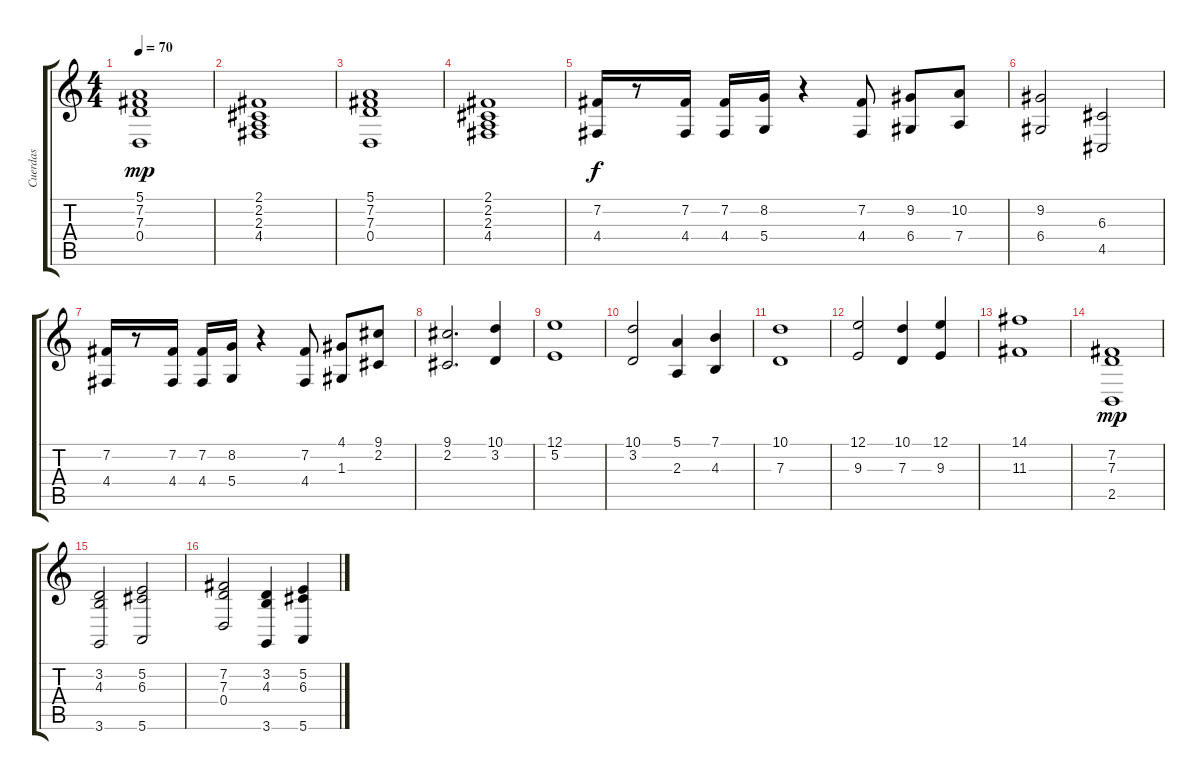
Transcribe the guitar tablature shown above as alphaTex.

\track ("Cuerdas" "Cuerdas") {instrument stringensemble1}
\staff {score tabs}
\tuning (E4 B3 G3 D3 A2 E2) {hide}
\ts (4 4)
\tempo 70
\clef g2
\ks c
(5.1 7.2 7.3 0.4).1{dy mp} |
(2.1 2.2 2.3 4.4).1 |
(5.1 7.2 7.3 0.4).1 |
(2.1 2.2 2.3 4.4).1 |
(7.2 4.4).16{dy f} r.8 (7.2 4.4).16 (7.2 4.4).16 (8.2 5.4).16 r.4 (7.2 4.4).8 (9.2 6.4).8 (10.2 7.4).8 |
(9.2 6.4).2 (6.3 4.5).2 |
(7.2 4.4).16 r.8 (7.2 4.4).16 (7.2 4.4).16 (8.2 5.4).16 r.4 (7.2 4.4).8 (4.1 1.3).8 (9.1 2.2).8 |
(9.1 2.2).2{d} (10.1 3.2).4 |
(12.1 5.2).1 |
(10.1 3.2).2 (5.1 2.3).4 (7.1 4.3).4 |
(10.1 7.3).1 |
(12.1 9.3).2 (10.1 7.3).4 (12.1 9.3).4 |
(14.1 11.3).1 |
(7.2 7.3 2.5).1{dy mp} |
(3.2 4.3 3.6).2 (5.2 6.3 5.6).2 |
(7.2 7.3 0.4).2 (3.2 4.3 3.6).4 (5.2 6.3 5.6).4
